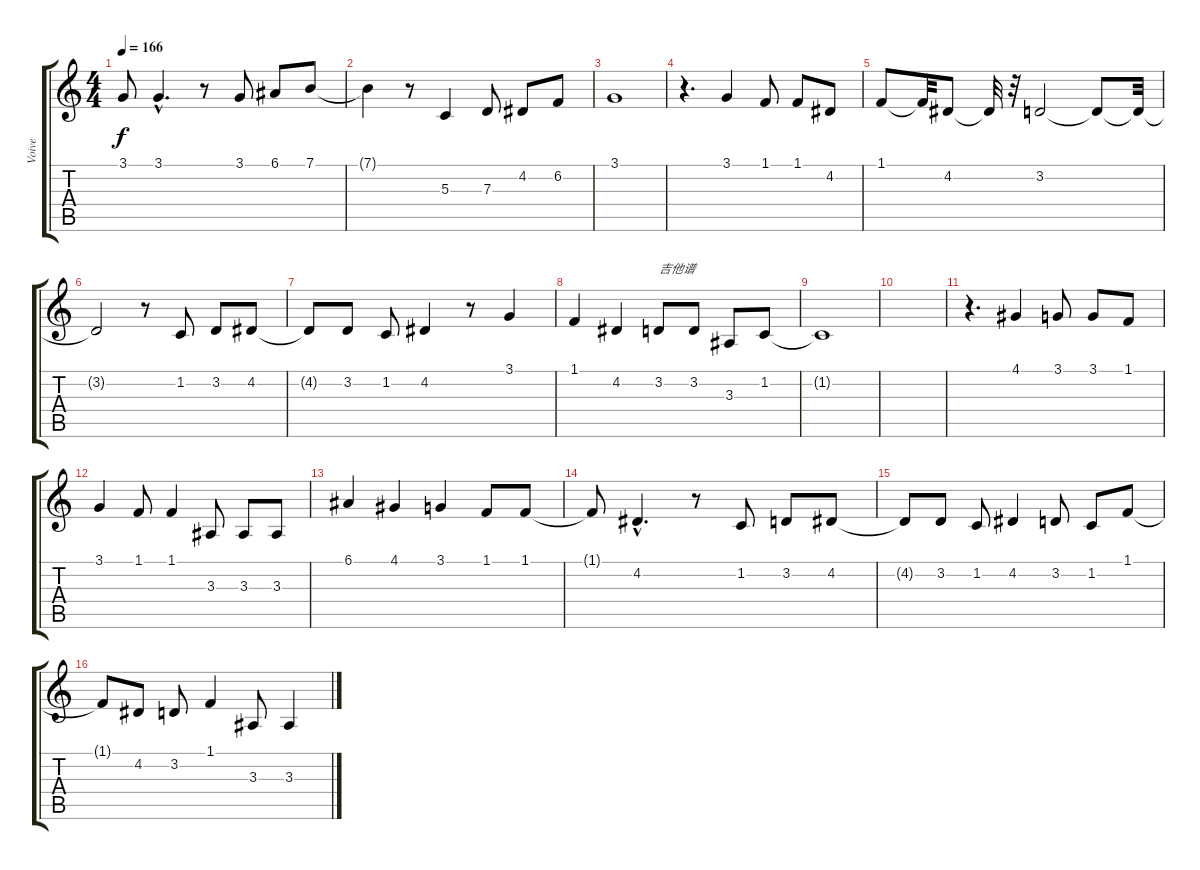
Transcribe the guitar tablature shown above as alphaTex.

\track ("Voive" "Voive") {instrument lead1square}
\staff {score tabs}
\tuning (E4 B3 G3 D3 A2 E2) {hide}
\ts (4 4)
\tempo 166
\clef g2
\ks c
3.1{t}.8{dy f} 3.1{hac}.4{d} r.8 3.1.8 6.1.8 7.1.8 |
7.1{t}.4 r.8 5.3.4 7.3.8 4.2.8 6.2.8 |
3.1.1 |
r.4{d} 3.1.4 1.1.8 1.1.8 4.2.8 |
1.1.8 1.1{t}.32 4.2.8 4.2{t}.32 r.32 3.2.2 3.2{t}.8 3.2{t}.32 |
3.2{t}.2 r.8 1.2.8 3.2.8 4.2.8 |
4.2{t}.8 3.2.8 1.2.8 4.2.4 r.8 3.1.4 |
1.1.4 4.2.4 3.2.8{txt "吉他谱"} 3.2.8 3.3.8 1.2.8 |
1.2{t}.1 |
|
r.4{d} 4.1.4 3.1.8 3.1.8 1.1.8 |
3.1.4 1.1.8 1.1.4 3.3.8 3.3.8 3.3.8 |
6.1.4 4.1.4 3.1.4 1.1.8 1.1.8 |
1.1{t}.8 4.2{hac}.4{d} r.8 1.2.8 3.2.8 4.2.8 |
4.2{t}.8 3.2.8 1.2.8 4.2.4 3.2.8 1.2.8 1.1.8 |
1.1{t}.8 4.2.8 3.2.8 1.1.4 3.3.8 3.3.4
